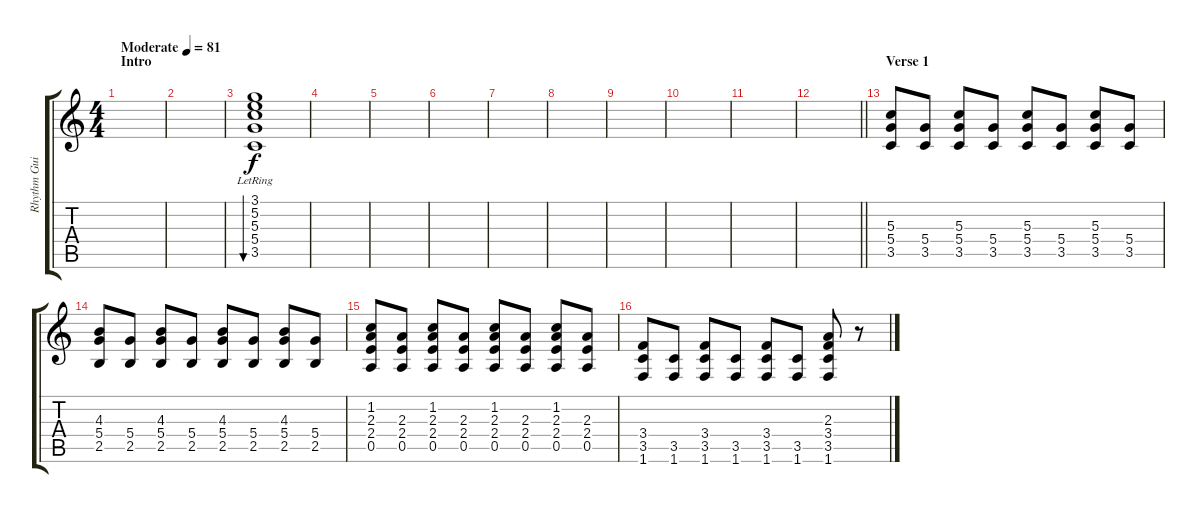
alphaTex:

\track ("Rhythm Guitar #1" "Rhythm Gui") {instrument electricguitarclean}
\staff {score tabs}
\tuning (E4 B3 G3 D3 A2 E2) {hide}
\ts (4 4)
\section ("" "Intro")
\tempo (81 "Moderate")
\clef g2
\ks c
|
|
(3.1 5.2 5.3{lr} 5.4 3.5).1{bu 240} |
|
|
|
|
|
|
|
|
\barLineRight lightlight
|
\section ("" "Verse 1")
(5.3 5.4 3.5).8 (5.4 3.5).8 (5.3 5.4 3.5).8 (5.4 3.5).8 (5.3 5.4 3.5).8 (5.4 3.5).8 (5.3 5.4 3.5).8 (5.4 3.5).8 |
(4.3 5.4 2.5).8 (5.4 2.5).8 (4.3 5.4 2.5).8 (5.4 2.5).8 (4.3 5.4 2.5).8 (5.4 2.5).8 (4.3 5.4 2.5).8 (5.4 2.5).8 |
(1.2 2.3 2.4 0.5).8 (2.3 2.4 0.5).8 (1.2 2.3 2.4 0.5).8 (2.3 2.4 0.5).8 (1.2 2.3 2.4 0.5).8 (2.3 2.4 0.5).8 (1.2 2.3 2.4 0.5).8 (2.3 2.4 0.5).8 |
(3.4 3.5 1.6).8 (3.5 1.6).8 (3.4 3.5 1.6).8 (3.5 1.6).8 (3.4 3.5 1.6).8 (3.5 1.6).8 (2.3 3.4 3.5 1.6).8 r.8
